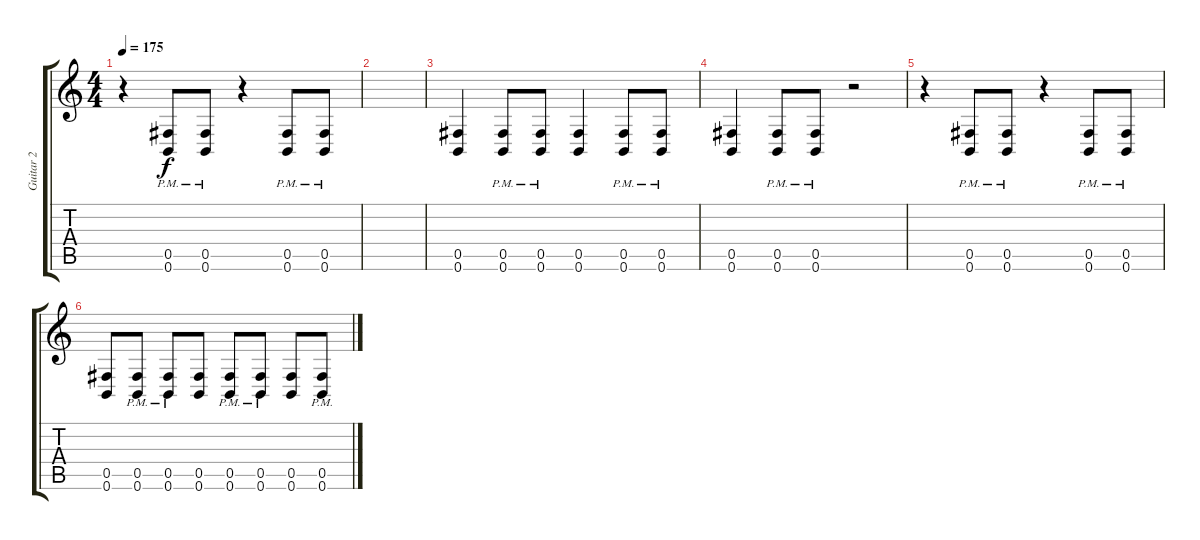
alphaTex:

\track ("Guitar 2" "Guitar 2") {instrument distortionguitar}
\staff {score tabs}
\tuning (Db4 Ab3 E3 B2 Gb2 B1) {hide}
\ts (4 4)
\tempo 175
\clef g2
\ks c
r.4{dy f} (0.5{pm} 0.6{pm}).8 (0.5{pm} 0.6{pm}).8 r.4 (0.5{pm} 0.6{pm}).8 (0.5{pm} 0.6{pm}).8 |
|
(0.5 0.6).4 (0.5{pm} 0.6{pm}).8 (0.5{pm} 0.6{pm}).8 (0.5 0.6).4 (0.5{pm} 0.6{pm}).8 (0.5{pm} 0.6{pm}).8 |
(0.5 0.6).4 (0.5{pm} 0.6{pm}).8 (0.5{pm} 0.6{pm}).8 r.2 |
r.4 (0.5{pm} 0.6{pm}).8 (0.5{pm} 0.6{pm}).8 r.4 (0.5{pm} 0.6{pm}).8 (0.5{pm} 0.6{pm}).8 |
(0.5 0.6).8 (0.5{pm} 0.6{pm}).8 (0.5{pm} 0.6{pm}).8 (0.5 0.6).8 (0.5{pm} 0.6{pm}).8 (0.5{pm} 0.6{pm}).8 (0.5 0.6).8 (0.5{pm} 0.6{pm}).8
